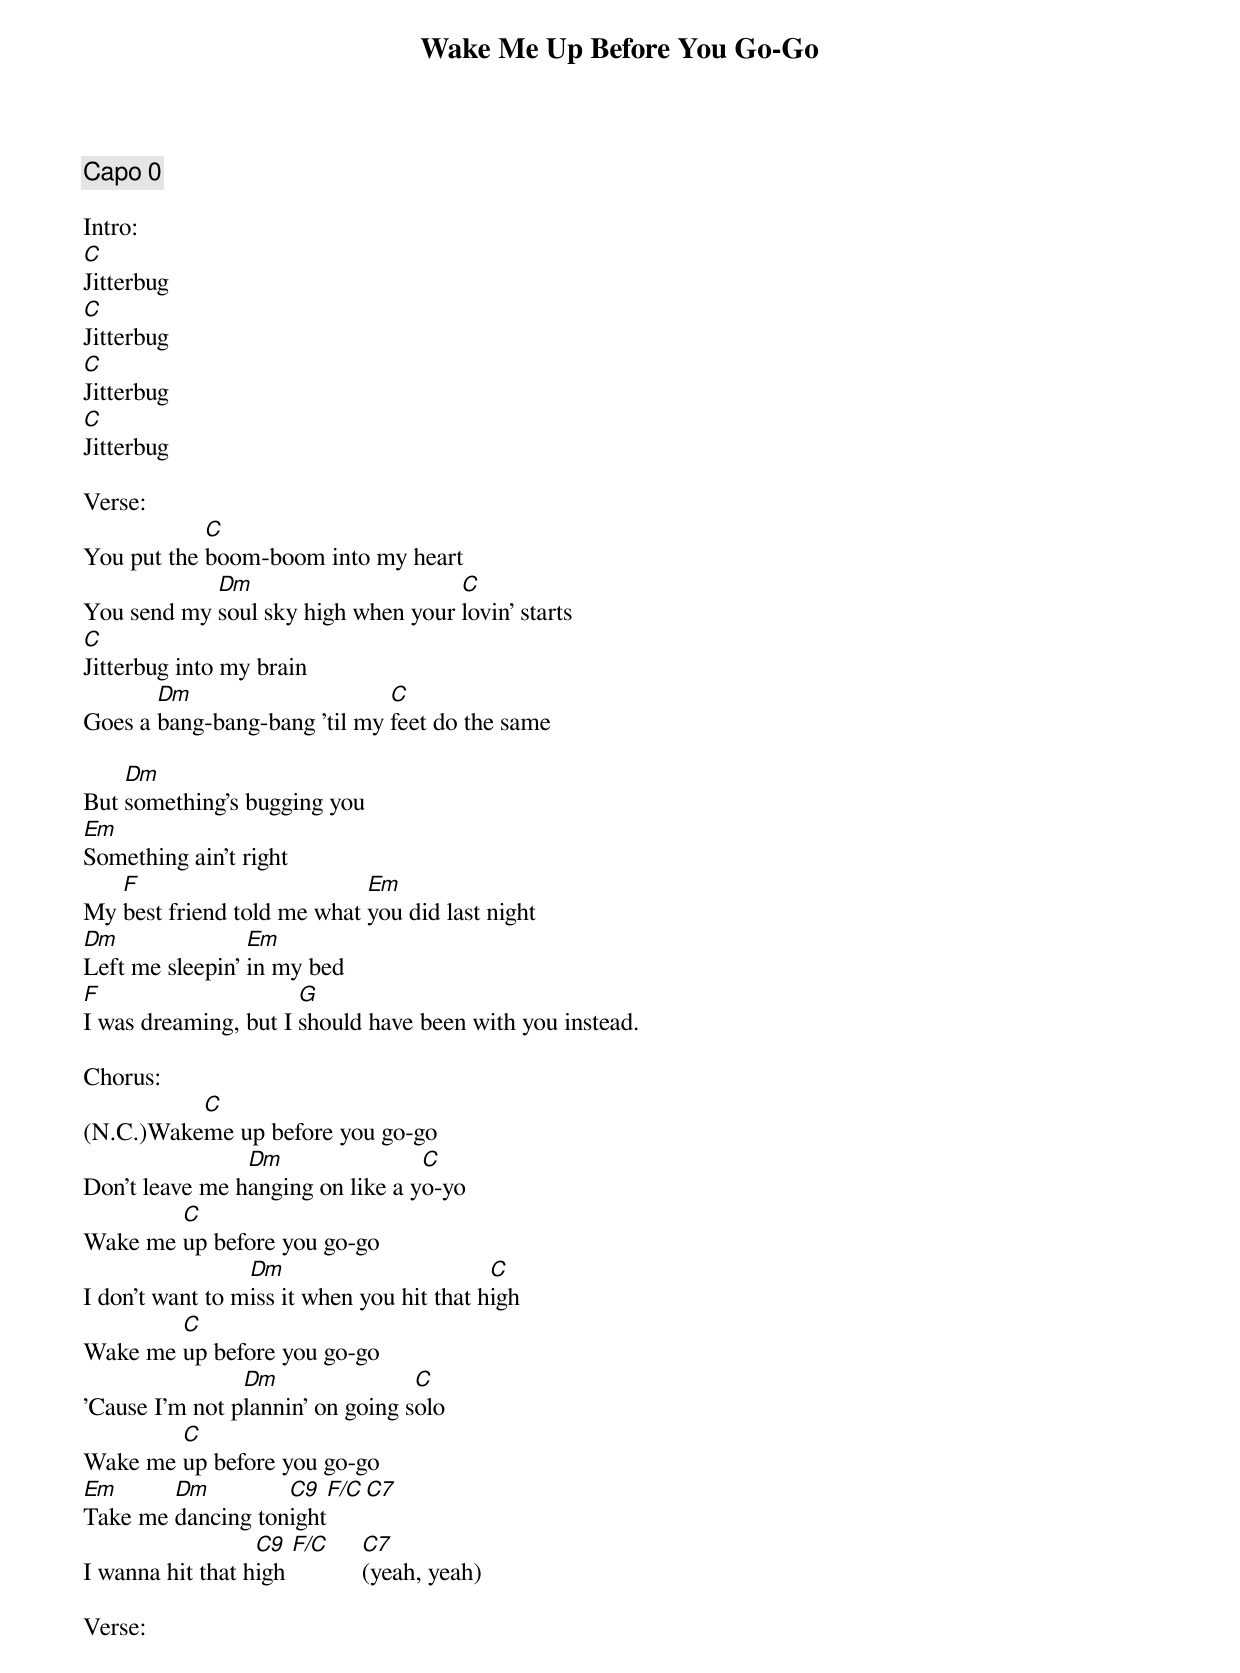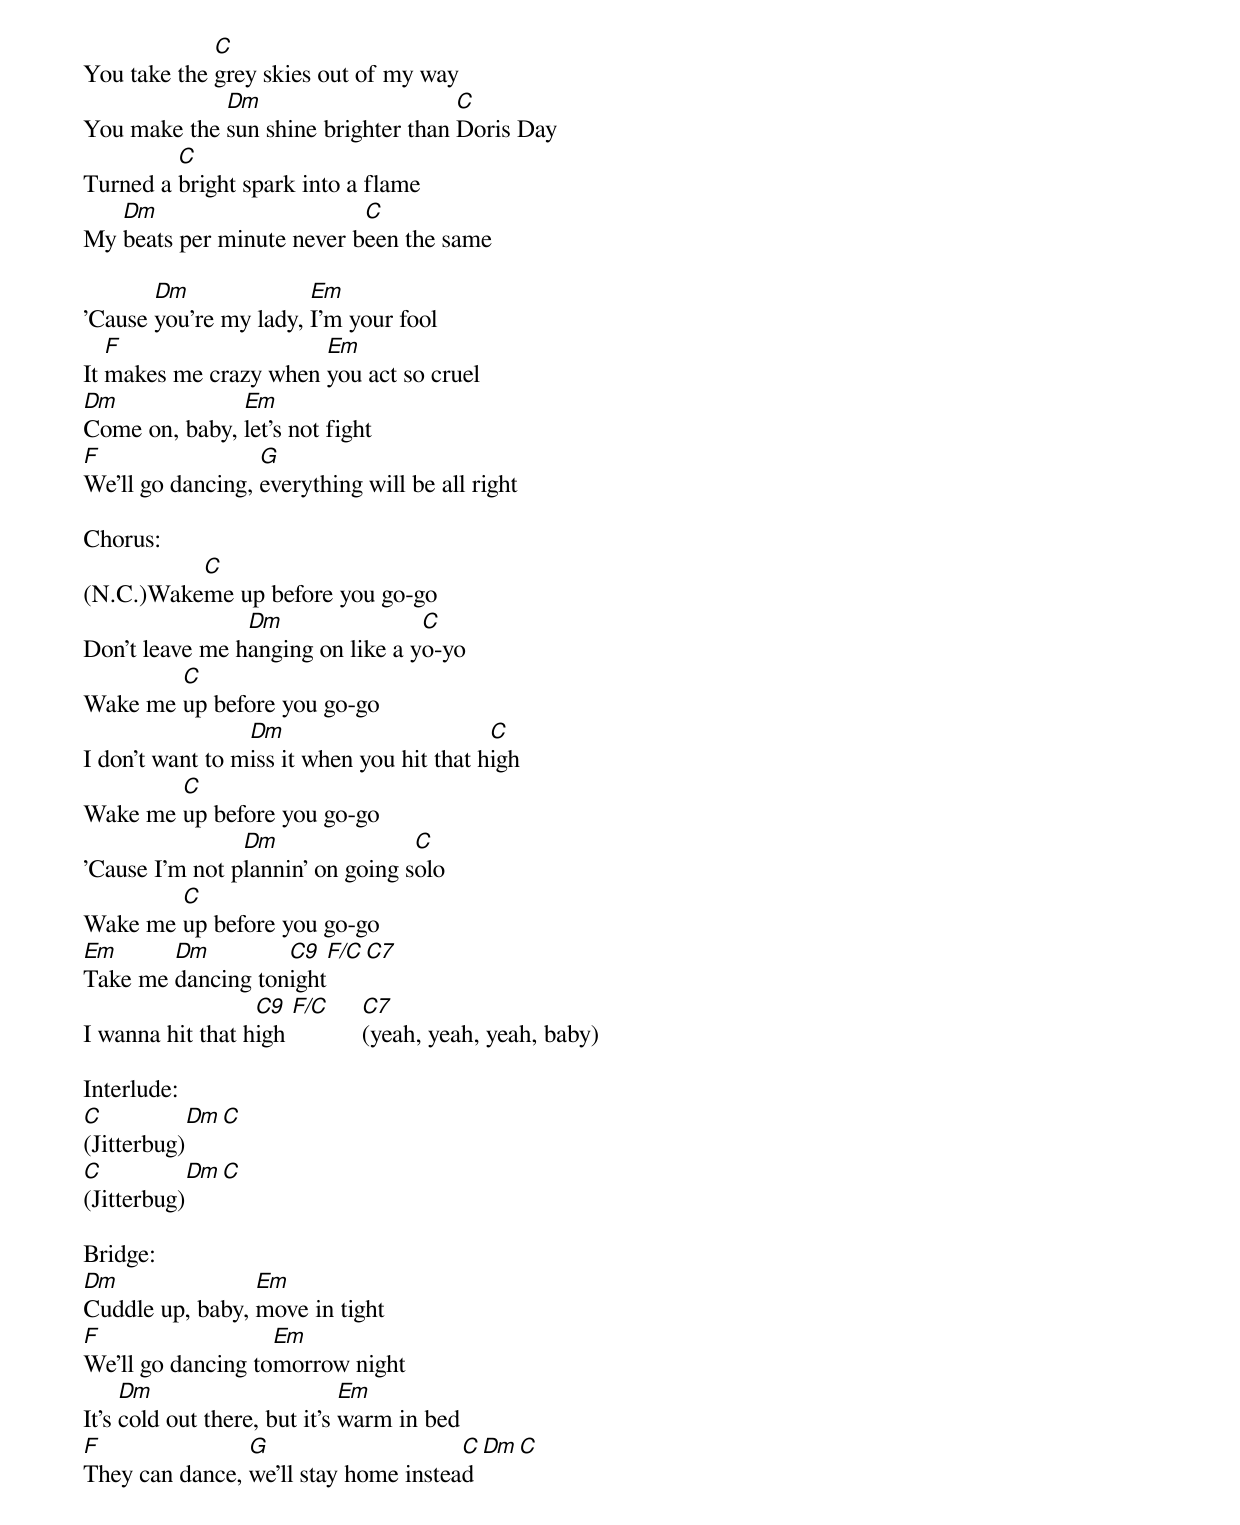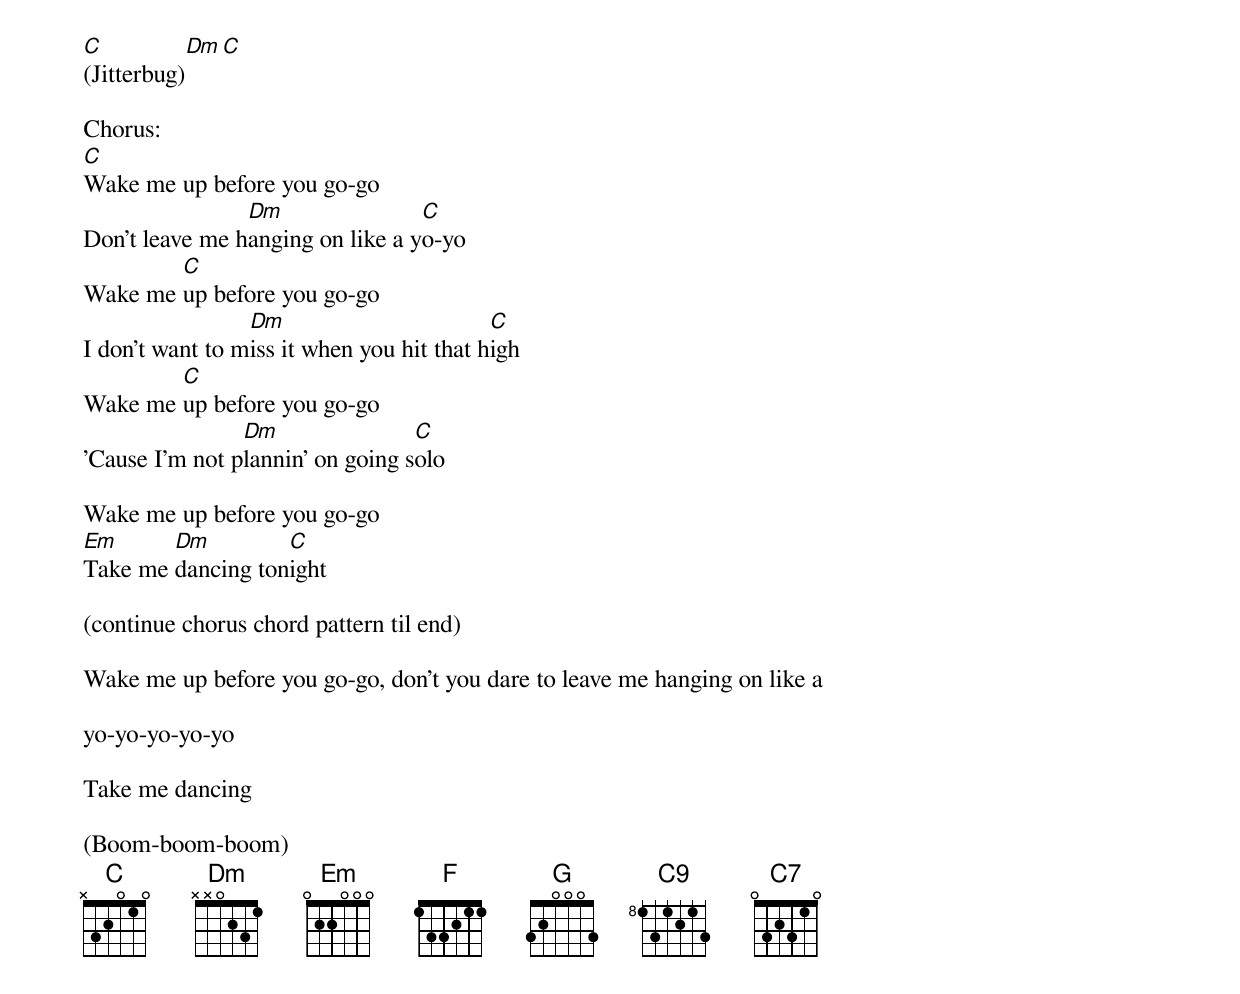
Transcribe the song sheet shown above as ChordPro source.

{title:Wake Me Up Before You Go-Go}
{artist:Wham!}
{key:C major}
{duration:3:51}
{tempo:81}
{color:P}

{comment: Capo 0}

Intro:
[C]Jitterbug
[C]Jitterbug
[C]Jitterbug
[C]Jitterbug

Verse:
You put the [C]boom-boom into my heart
You send my [Dm]soul sky high when your [C]lovin' starts
[C]Jitterbug into my brain
Goes a [Dm]bang-bang-bang 'til my [C]feet do the same

But [Dm]something's bugging you
[Em]Something ain't right
My [F]best friend told me what [Em]you did last night
[Dm]Left me sleepin' [Em]in my bed
[F]I was dreaming, but I [G]should have been with you instead.

Chorus:
(N.C.)Wake[C]me up before you go-go
Don't leave me h[Dm]anging on like a y[C]o-yo
Wake me [C]up before you go-go
I don't want to m[Dm]iss it when you hit that h[C]igh
Wake me [C]up before you go-go
'Cause I'm not p[Dm]lannin' on going s[C]olo
Wake me [C]up before you go-go
[Em]Take me [Dm]dancing ton[C9]ight[F/C][C7]
I wanna hit that h[C9]igh [F/C]     [C7](yeah, yeah)

Verse:
You take the [C]grey skies out of my way
You make the [Dm]sun shine brighter than [C]Doris Day
Turned a [C]bright spark into a flame
My [Dm]beats per minute never b[C]een the same

'Cause [Dm]you're my lady, [Em]I'm your fool
It [F]makes me crazy when [Em]you act so cruel
[Dm]Come on, baby, [Em]let's not fight
[F]We'll go dancing, [G]everything will be all right

Chorus:
(N.C.)Wake[C]me up before you go-go
Don't leave me h[Dm]anging on like a y[C]o-yo
Wake me [C]up before you go-go
I don't want to m[Dm]iss it when you hit that h[C]igh
Wake me [C]up before you go-go
'Cause I'm not p[Dm]lannin' on going s[C]olo
Wake me [C]up before you go-go
[Em]Take me [Dm]dancing ton[C9]ight[F/C][C7]
I wanna hit that h[C9]igh [F/C]     [C7](yeah, yeah, yeah, baby)

Interlude:
[C](Jitterbug)[Dm][C]
[C](Jitterbug)[Dm][C]

Bridge:
[Dm]Cuddle up, baby, [Em]move in tight
[F]We'll go dancing to[Em]morrow night
It's [Dm]cold out there, but it's [Em]warm in bed
[F]They can dance, [G]we'll stay home instea[C]d[Dm][C]

[C](Jitterbug)[Dm][C]

Chorus:
[C]Wake me up before you go-go
Don't leave me h[Dm]anging on like a y[C]o-yo
Wake me [C]up before you go-go
I don't want to m[Dm]iss it when you hit that h[C]igh
Wake me [C]up before you go-go
'Cause I'm not p[Dm]lannin' on going s[C]olo

Wake me up before you go-go
[Em]Take me [Dm]dancing ton[C]ight

(continue chorus chord pattern til end)

Wake me up before you go-go, don't you dare to leave me hanging on like a

yo-yo-yo-yo-yo

Take me dancing

(Boom-boom-boom)
